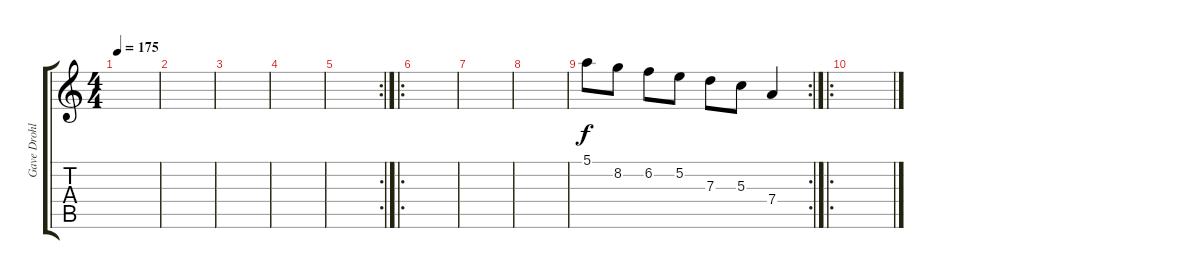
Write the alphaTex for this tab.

\track ("Gave Drohl (Mr. Cyclop)" "Gave Drohl") {instrument overdrivenguitar}
\staff {score tabs}
\tuning (E4 B3 G3 D3 A2 E2) {hide}
\ts (4 4)
\tempo 175
\clef g2
\ks c
|
|
|
|
\rc 2
|
\ro
|
|
|
\rc 2
5.1.8{dy f} 8.2.8 6.2.8 5.2.8 7.3.8 5.3.8 7.4.4 |
\ro
